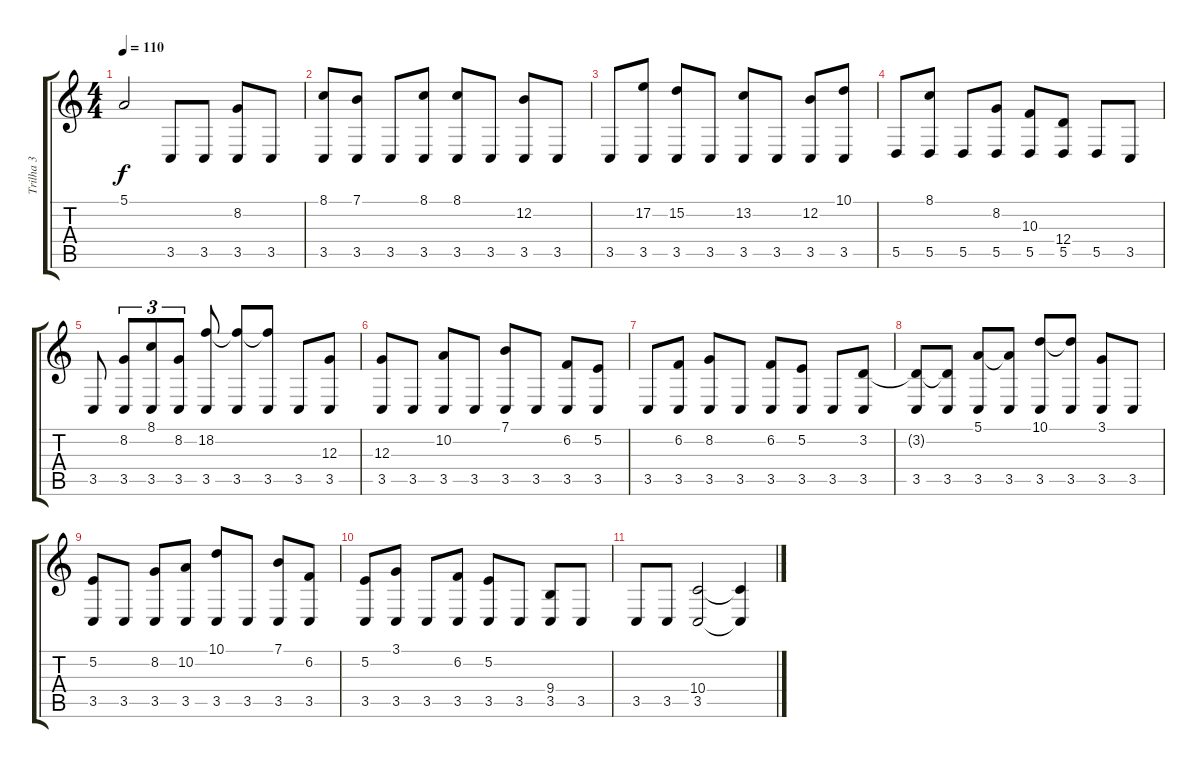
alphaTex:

\track ("Trilha 3" "Trilha 3") {instrument acousticgrandpiano}
\staff {score tabs}
\tuning (E4 B3 G3 D3 A2 E2) {hide}
\ts (4 4)
\tempo 110
\clef g2
\ks c
5.1{t}.2{dy f} 3.5.8 3.5.8 (8.2 3.5).8 3.5.8 |
(8.1 3.5).8 (7.1 3.5).8 3.5.8 (8.1 3.5).8 (8.1 3.5).8 3.5.8 (12.2 3.5).8 3.5.8 |
3.5.8 (17.2 3.5).8 (15.2 3.5).8 3.5.8 (13.2 3.5).8 3.5.8 (12.2 3.5).8 (10.1 3.5).8 |
5.5.8 (8.1 5.5).8 5.5.8 (8.2 5.5).8 (10.3 5.5).8 (12.4 5.5).8 5.5.8 3.5.8 |
3.5.8 (8.2 3.5).8{tu (3 2)} (8.1 3.5).8{tu (3 2)} (8.2 3.5).8{tu (3 2)} (18.2 3.5).8 (18.2{t} 3.5).8 (18.2{t} 3.5).8 3.5.8 (12.3 3.5).8 |
(12.3 3.5).8 3.5.8 (10.2 3.5).8 3.5.8 (7.1 3.5).8 3.5.8 (6.2 3.5).8 (5.2 3.5).8 |
3.5.8 (6.2 3.5).8 (8.2 3.5).8 3.5.8 (6.2 3.5).8 (5.2 3.5).8 3.5.8 (3.2 3.5).8 |
(3.2{t} 3.5).8 (3.2{t} 3.5).8 (5.1 3.5).8 (5.1{t} 3.5).8 (10.1 3.5).8 (10.1{t} 3.5).8 (3.1 3.5).8 3.5.8 |
(5.2 3.5).8 3.5.8 (8.2 3.5).8 (10.2 3.5).8 (10.1 3.5).8 3.5.8 (7.1 3.5).8 (6.2 3.5).8 |
(5.2 3.5).8 (3.1 3.5).8 3.5.8 (6.2 3.5).8 (5.2 3.5).8 3.5.8 (9.4 3.5).8 3.5.8 |
3.5.8 3.5.8 (10.4 3.5).2 (10.4{t} 3.5{t}).4
